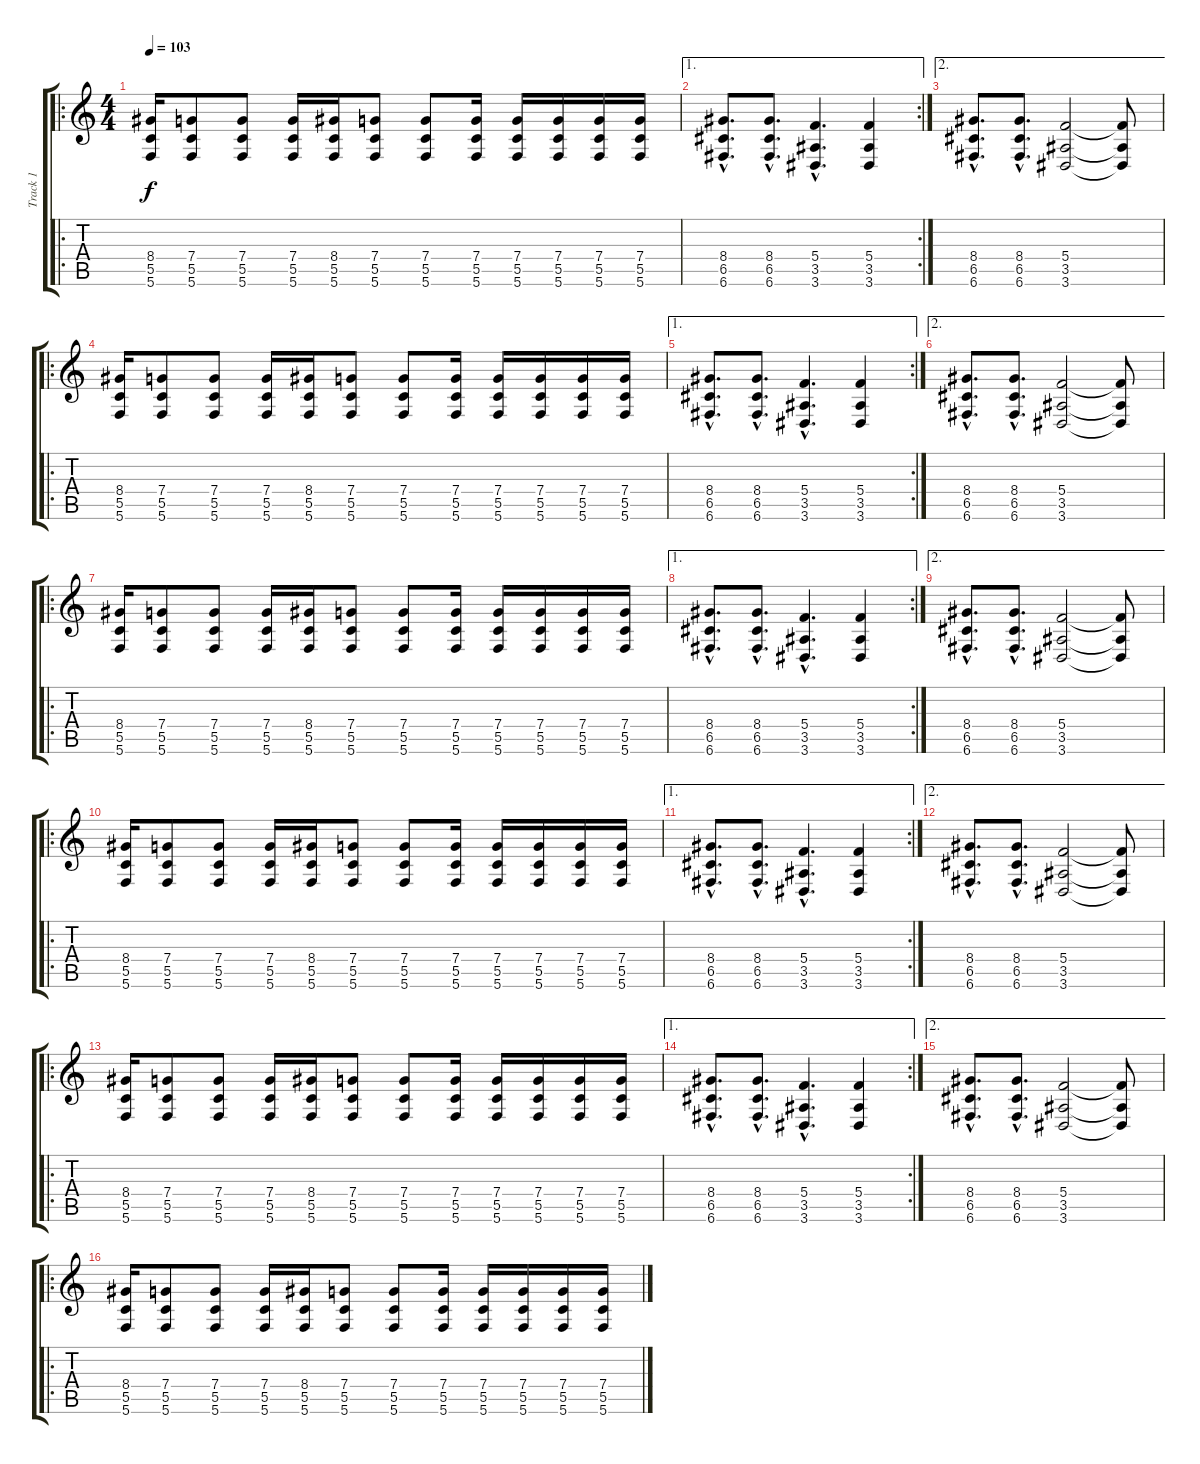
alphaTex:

\track ("Track 1" "Track 1") {instrument distortionguitar}
\staff {score tabs}
\tuning (D4 A3 F3 C3 G2 C2) {hide}
\ro
\ts (4 4)
\tempo 103
\clef g2
\ks c
(8.4 5.5 5.6).16{dy f instrument electricguitarclean} (7.4 5.5 5.6).8 (7.4 5.5 5.6).8 (7.4 5.5 5.6).16 (8.4 5.5 5.6).16 (7.4 5.5 5.6).8 (7.4 5.5 5.6).8 (7.4 5.5 5.6).16 (7.4 5.5 5.6).16 (7.4 5.5 5.6).16 (7.4 5.5 5.6).16 (7.4 5.5 5.6).16 |
\ae 1
\rc 2
(8.4{hac} 6.5{hac} 6.6{hac}).8{d} (8.4{hac} 6.5{hac} 6.6{hac}).8{d} (5.4{hac} 3.5{hac} 3.6{hac}).4{d} (5.4 3.5 3.6).4 |
\ae 2
(8.4{hac} 6.5{hac} 6.6{hac}).8{d} (8.4{hac} 6.5{hac} 6.6{hac}).8{d} (5.4 3.5 3.6).2 (5.4{t} 3.5{t} 3.6{t}).8 |
\ro
(8.4 5.5 5.6).16{instrument distortionguitar} (7.4 5.5 5.6).8 (7.4 5.5 5.6).8 (7.4 5.5 5.6).16 (8.4 5.5 5.6).16 (7.4 5.5 5.6).8 (7.4 5.5 5.6).8 (7.4 5.5 5.6).16 (7.4 5.5 5.6).16 (7.4 5.5 5.6).16 (7.4 5.5 5.6).16 (7.4 5.5 5.6).16 |
\ae 1
\rc 2
(8.4{hac} 6.5{hac} 6.6{hac}).8{d} (8.4{hac} 6.5{hac} 6.6{hac}).8{d} (5.4{hac} 3.5{hac} 3.6{hac}).4{d} (5.4 3.5 3.6).4 |
\ae 2
(8.4{hac} 6.5{hac} 6.6{hac}).8{d} (8.4{hac} 6.5{hac} 6.6{hac}).8{d} (5.4 3.5 3.6).2 (5.4{t} 3.5{t} 3.6{t}).8 |
\ro
(8.4 5.5 5.6).16{instrument electricguitarclean} (7.4 5.5 5.6).8 (7.4 5.5 5.6).8 (7.4 5.5 5.6).16 (8.4 5.5 5.6).16 (7.4 5.5 5.6).8 (7.4 5.5 5.6).8 (7.4 5.5 5.6).16 (7.4 5.5 5.6).16 (7.4 5.5 5.6).16 (7.4 5.5 5.6).16 (7.4 5.5 5.6).16 |
\ae 1
\rc 2
(8.4{hac} 6.5{hac} 6.6{hac}).8{d} (8.4{hac} 6.5{hac} 6.6{hac}).8{d} (5.4{hac} 3.5{hac} 3.6{hac}).4{d} (5.4 3.5 3.6).4 |
\ae 2
(8.4{hac} 6.5{hac} 6.6{hac}).8{d} (8.4{hac} 6.5{hac} 6.6{hac}).8{d} (5.4 3.5 3.6).2 (5.4{t} 3.5{t} 3.6{t}).8 |
\ro
(8.4 5.5 5.6).16{instrument electricguitarclean} (7.4 5.5 5.6).8 (7.4 5.5 5.6).8 (7.4 5.5 5.6).16 (8.4 5.5 5.6).16 (7.4 5.5 5.6).8 (7.4 5.5 5.6).8 (7.4 5.5 5.6).16 (7.4 5.5 5.6).16 (7.4 5.5 5.6).16 (7.4 5.5 5.6).16 (7.4 5.5 5.6).16 |
\ae 1
\rc 2
(8.4{hac} 6.5{hac} 6.6{hac}).8{d} (8.4{hac} 6.5{hac} 6.6{hac}).8{d} (5.4{hac} 3.5{hac} 3.6{hac}).4{d} (5.4 3.5 3.6).4 |
\ae 2
(8.4{hac} 6.5{hac} 6.6{hac}).8{d} (8.4{hac} 6.5{hac} 6.6{hac}).8{d} (5.4 3.5 3.6).2 (5.4{t} 3.5{t} 3.6{t}).8 |
\ro
(8.4 5.5 5.6).16{instrument distortionguitar} (7.4 5.5 5.6).8 (7.4 5.5 5.6).8 (7.4 5.5 5.6).16 (8.4 5.5 5.6).16 (7.4 5.5 5.6).8 (7.4 5.5 5.6).8 (7.4 5.5 5.6).16 (7.4 5.5 5.6).16 (7.4 5.5 5.6).16 (7.4 5.5 5.6).16 (7.4 5.5 5.6).16 |
\ae 1
\rc 2
(8.4{hac} 6.5{hac} 6.6{hac}).8{d} (8.4{hac} 6.5{hac} 6.6{hac}).8{d} (5.4{hac} 3.5{hac} 3.6{hac}).4{d} (5.4 3.5 3.6).4 |
\ae 2
(8.4{hac} 6.5{hac} 6.6{hac}).8{d} (8.4{hac} 6.5{hac} 6.6{hac}).8{d} (5.4 3.5 3.6).2 (5.4{t} 3.5{t} 3.6{t}).8 |
\ro
(8.4 5.5 5.6).16{instrument distortionguitar} (7.4 5.5 5.6).8 (7.4 5.5 5.6).8 (7.4 5.5 5.6).16 (8.4 5.5 5.6).16 (7.4 5.5 5.6).8 (7.4 5.5 5.6).8 (7.4 5.5 5.6).16 (7.4 5.5 5.6).16 (7.4 5.5 5.6).16 (7.4 5.5 5.6).16 (7.4 5.5 5.6).16
